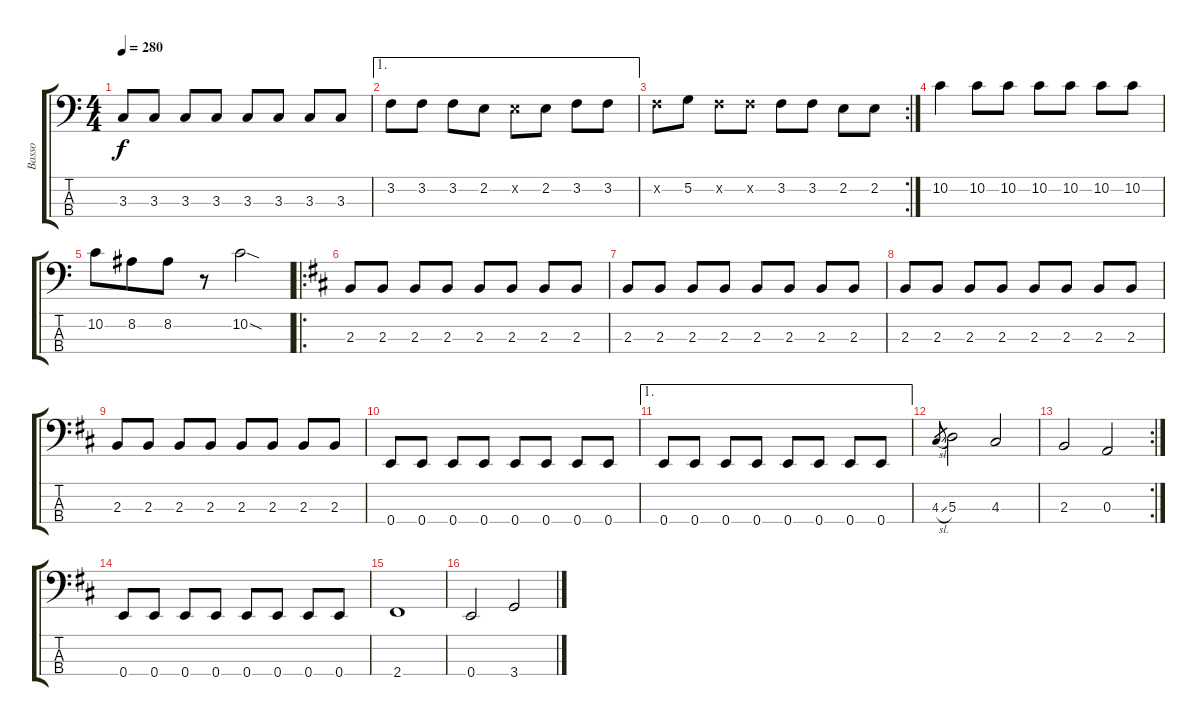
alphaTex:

\track ("Basso" "Basso") {instrument electricbasspick}
\staff {score tabs}
\tuning (G2 D2 A1 E1) {hide}
\ts (4 4)
\tempo 280
\clef f4
\ks c
3.3.8{dy f} 3.3.8 3.3.8 3.3.8 3.3.8 3.3.8 3.3.8 3.3.8 |
\ae 1
3.2.8 3.2.8 3.2.8 2.2.8 2.2{x}.8 2.2.8 3.2.8 3.2.8 |
\rc 2
3.2{x}.8 5.2.8 3.2{x}.8 3.2{x}.8 3.2.8 3.2.8 2.2.8 2.2.8 |
10.2.4 10.2.8 10.2.8 10.2.8 10.2.8 10.2.8 10.2.8 |
10.2.8 8.2.8{beam merge} 8.2.8 r.8 10.2{sod}.2 |
\ro
\ks d
2.3.8 2.3.8 2.3.8 2.3.8 2.3.8 2.3.8 2.3.8 2.3.8 |
2.3.8 2.3.8 2.3.8 2.3.8 2.3.8 2.3.8 2.3.8 2.3.8 |
2.3.8 2.3.8 2.3.8 2.3.8 2.3.8 2.3.8 2.3.8 2.3.8 |
2.3.8 2.3.8 2.3.8 2.3.8 2.3.8 2.3.8 2.3.8 2.3.8 |
0.4.8 0.4.8 0.4.8 0.4.8 0.4.8 0.4.8 0.4.8 0.4.8 |
\ae 1
0.4.8 0.4.8 0.4.8 0.4.8 0.4.8 0.4.8 0.4.8 0.4.8 |
4.3{sl}.8{gr} 5.3.2 4.3.2 |
\rc 2
2.3.2 0.3.2 |
0.4.8 0.4.8 0.4.8 0.4.8 0.4.8 0.4.8 0.4.8 0.4.8 |
2.4.1 |
0.4.2 3.4.2
